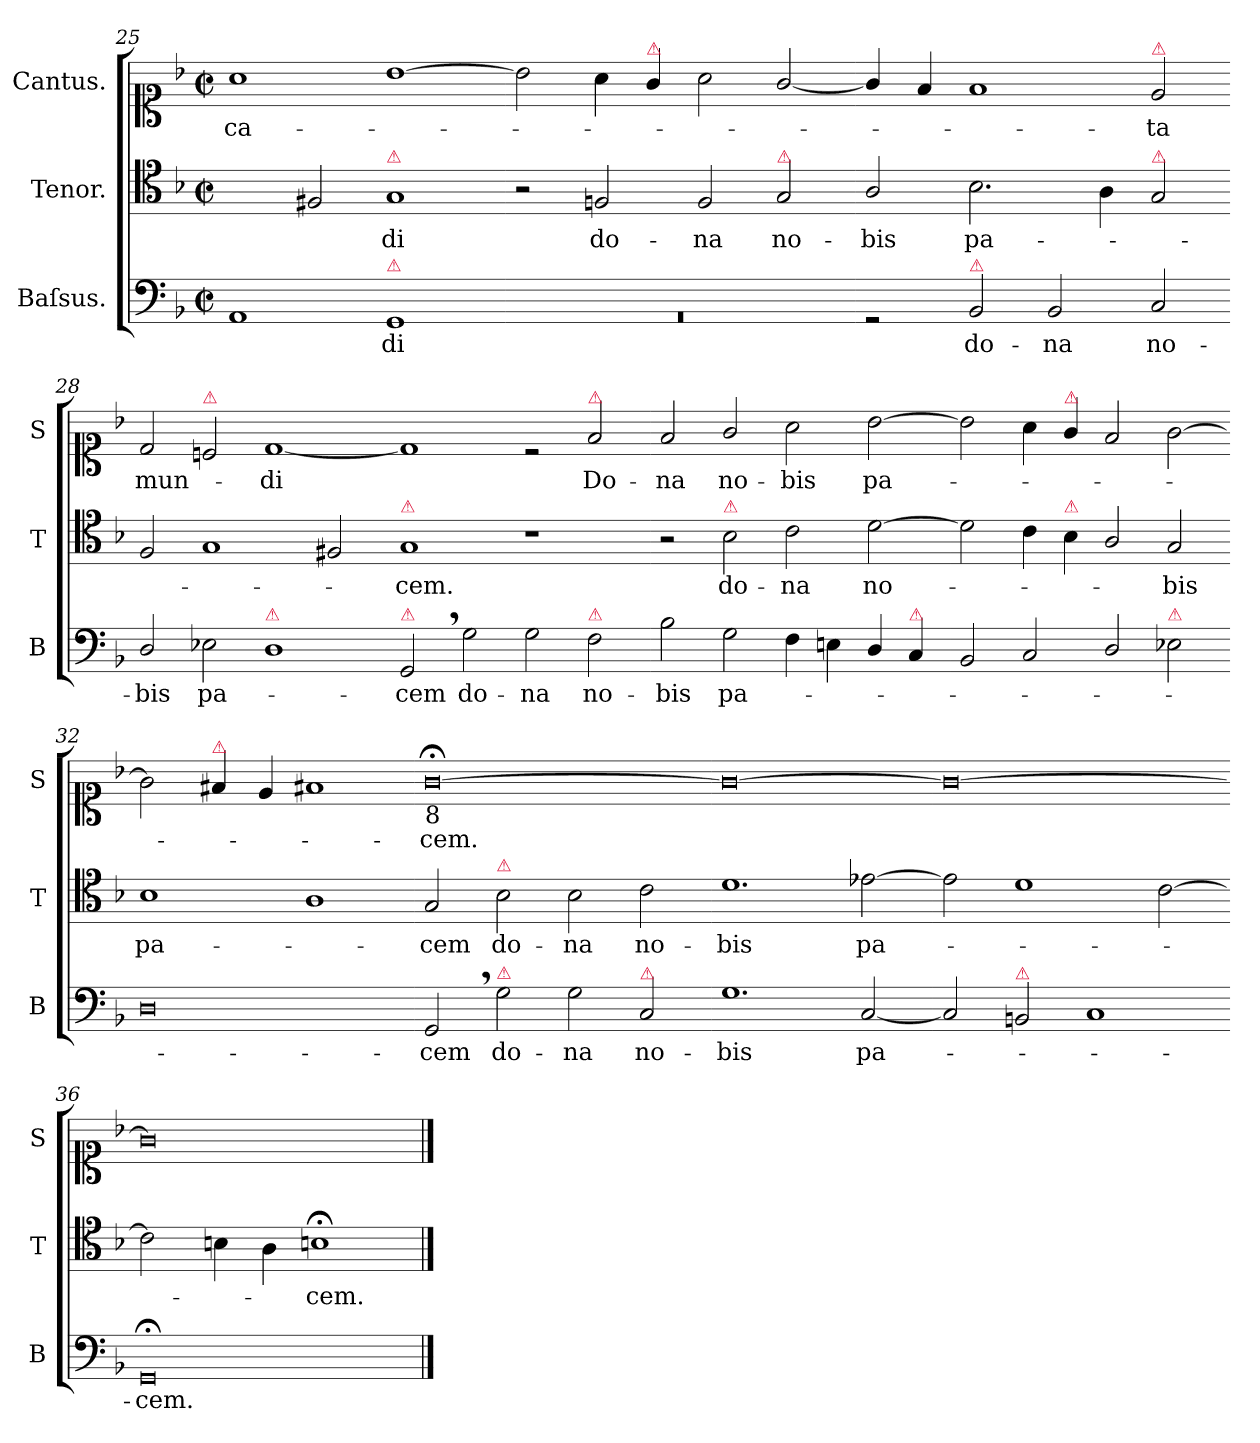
**kern	**text	**kern	**text	**kern	**text
*part3	*part3	*part2	*part2	*part1	*part1
*staff3	*staff3	*staff2	*staff2	*staff1	*staff1
*I"Baſsus.	*	*I"Tenor.	*	*I"Cantus.	*
*I'B	*	*I'T	*	*I'S	*
*clefF4	*	*clefC4	*	*clefC1	*
*k[b-]	*	*k[b-]	*	*k[b-]	*
*M2/1	*	*M2/1	*	*M2/1	*
*met(c|)	*	*met(c|)	*	*met(c|)	*
=25	=25	=25	=25	=25	=25
1AA/	.	2ryy	.	1a\	-ca-
.	.	2F#X/	.	.	.
!	!	!LO:TX:a:color=crimson:t=⚠	!	!	!
!LO:TX:a:color=crimson:t=⚠	!	!	!	!	!
1GG/	-di	1G/	-di	[1b-\	.
=26-	=26-	=26-	=26-	=26-	=26-
0rBB	.	2r	.	2b-\]	.
.	.	2Fn/	do-	4a\	.
!	!	!	!	!LO:TX:a:color=crimson:t=⚠	!
.	.	.	.	4g/	.
.	.	2F/	-na	2a\	.
!	!	!LO:TX:a:color=crimson:t=⚠	!	!	!
.	.	2G/	no-	[2g/	.
=27-	=27-	=27-	=27-	=27-	=27-
2rGG	.	2A/	-bis	4g/]	.
.	.	.	.	4f/	.
!LO:TX:a:color=crimson:t=⚠	!	!	!	!	!
2BB-/	do-	2.B-\	pa-	1f/	.
2BB-/	-na	.	.	.	.
.	.	4A\	.	.	.
!	!	!	!	!LO:TX:a:color=crimson:t=⚠	!
!	!	!LO:TX:a:color=crimson:t=⚠	!	!	!
2C/	no-	2G/	.	2e/	-ta
=28-	=28-	=28-	=28-	=28-	=28-
2D/	-bis	2F/	.	2d/	mun-
!	!	!	!	!LO:TX:a:color=crimson:t=⚠	!
2E-X\	pa-	1G/	.	2cn/	.
!LO:TX:a:color=crimson:t=⚠	!	!	!	!	!
1D\	.	.	.	[1d/	-di
.	.	2F#X/	.	.	.
=29-	=29-	=29-	=29-	=29-	=29-
!	!	!LO:TX:a:color=crimson:t=⚠	!	!	!
!LO:TX:a:color=crimson:t=⚠	!	!	!	!	!
2GG,</	-cem	1G/	-cem.	1d/]	.
2G\	do-	.	.	.	.
2G\	-na	1r	.	2rc	.
!	!	!	!	!LO:TX:a:color=crimson:t=⚠	!
!LO:TX:a:color=crimson:t=⚠	!	!	!	!	!
2F\	no-	.	.	2f/	Do-
=30-	=30-	=30-	=30-	=30-	=30-
2B-\	-bis	2r	.	2f/	-na
!	!	!LO:TX:a:color=crimson:t=⚠	!	!	!
2G\	pa-	2B-\	do-	2g/	no-
4F\	.	2c\	-na	2a\	-bis
4En\	.	.	.	.	.
4D/	.	[2d\	no-	[2b-\	pa-
!LO:TX:a:color=crimson:t=⚠	!	!	!	!	!
4C/	.	.	.	.	.
=31-	=31-	=31-	=31-	=31-	=31-
2BB-/	.	2d\]	.	2b-\]	.
2C/	.	4c\	.	4a\	.
!	!	!	!	!LO:TX:a:color=crimson:t=⚠	!
!	!	!LO:TX:a:color=crimson:t=⚠	!	!	!
.	.	4B-\	.	4g/	.
2D/	.	2A/	.	2f/	.
!LO:TX:a:color=crimson:t=⚠	!	!	!	!	!
2E-X\	.	2G/	-bis	[2g\	.
=32-	=32-	=32-	=32-	=32-	=32-
0D\	.	1B-\	pa-	2g\]	.
!	!	!	!	!LO:TX:a:color=crimson:t=⚠	!
.	.	.	.	4f#X/	.
.	.	.	.	4e/	.
.	.	1A\	.	1f#X/	.
=33-	=33-	=33-	=33-	=33-	=33-
!	!	!	!	!LO:TX:b:t=8	!
2GG,</	-cem	2G/	-cem	[0g;<\	-cem.
!	!	!LO:TX:a:color=crimson:t=⚠	!	!	!
!LO:TX:a:color=crimson:t=⚠	!	!	!	!	!
2G\	do-	2B-\	do-	.	.
2G\	-na	2B-\	-na	.	.
!LO:TX:a:color=crimson:t=⚠	!	!	!	!	!
2C/	no-	2c\	no-	.	.
=34-	=34-	=34-	=34-	=34-	=34-
1.G\	-bis	1.d\	-bis	0g\_	.
[2C/	pa-	[2e-X\	pa-	.	.
=35-	=35-	=35-	=35-	=35-	=35-
2C/]	.	2e-\]	.	0g\_	.
!LO:TX:a:color=crimson:t=⚠	!	!	!	!	!
2BBn/	.	1d\	.	.	.
1C/	.	.	.	.	.
.	.	[2c\	.	.	.
=36-	=36-	=36-	=36-	=36-	=36-
0GG;<;/	-cem.	2c\]	.	0g\]	.
.	.	4Bn\	.	.	.
.	.	4A\	.	.	.
.	.	1Bn;<;\	-cem.	.	.
==	==	==	==	==	==
*-	*-	*-	*-	*-	*-
